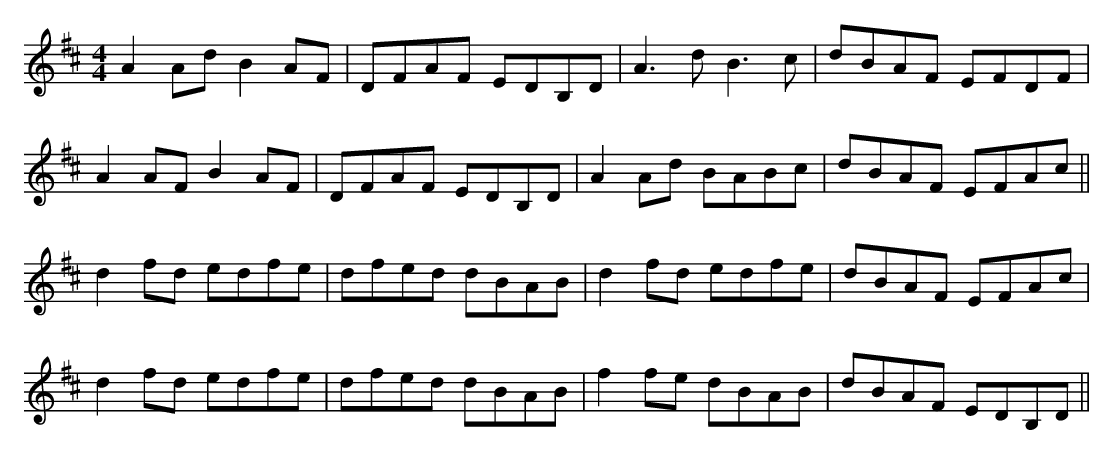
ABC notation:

X:1
M:4/4
K:D
A2 Ad B2 AF|DFAF EDB,D|A3 d B3 c|dBAF EFDF|
A2 AF B2 AF|DFAF EDB,D|A2 Ad BABc|dBAF EFAc||
d2 fd edfe|dfed dBAB|d2 fd edfe|dBAF EFAc|
d2 fd edfe|dfed dBAB|f2 fe dBAB|dBAF EDB,D||
